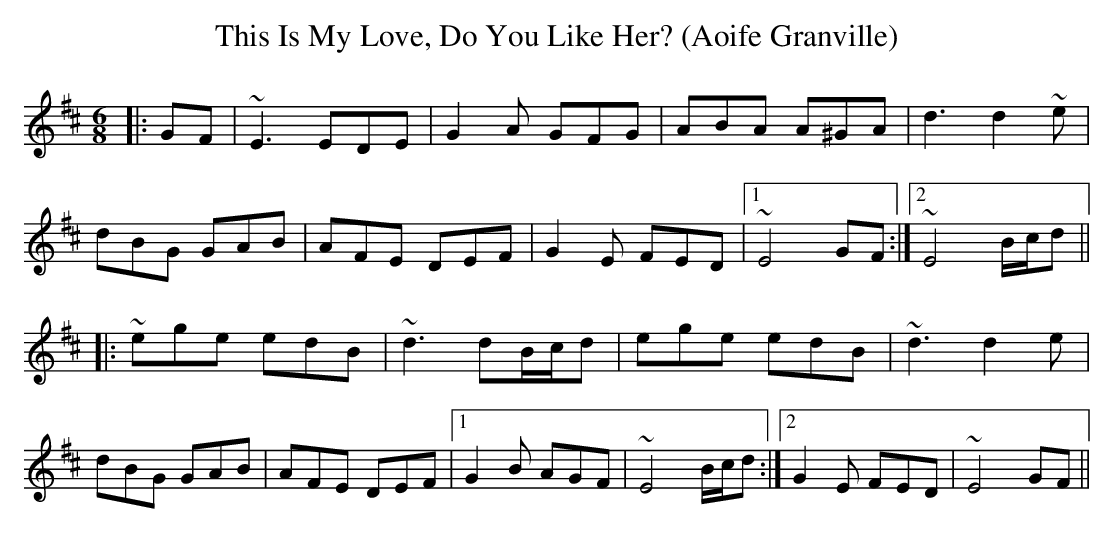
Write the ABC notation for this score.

X:1
T: This Is My Love, Do You Like Her? (Aoife Granville)
M: 6/8
L: 1/8
K: Edor
M: 6/8
|: GF |~E3 EDE | G2 A GFG | ABA A^GA | d3 d2 ~e |
dBG GAB | AFE DEF | G2 E FED |1 ~E4 GF:|2 ~E4 B/c/d||
|: ~ege edB |~d3 dB/c/d | ege edB |~d3 d2 e |
dBG GAB | AFE DEF |1 G2 B AGF | ~E4 B/c/d:|2 G2 E FED | ~E4 GF||
